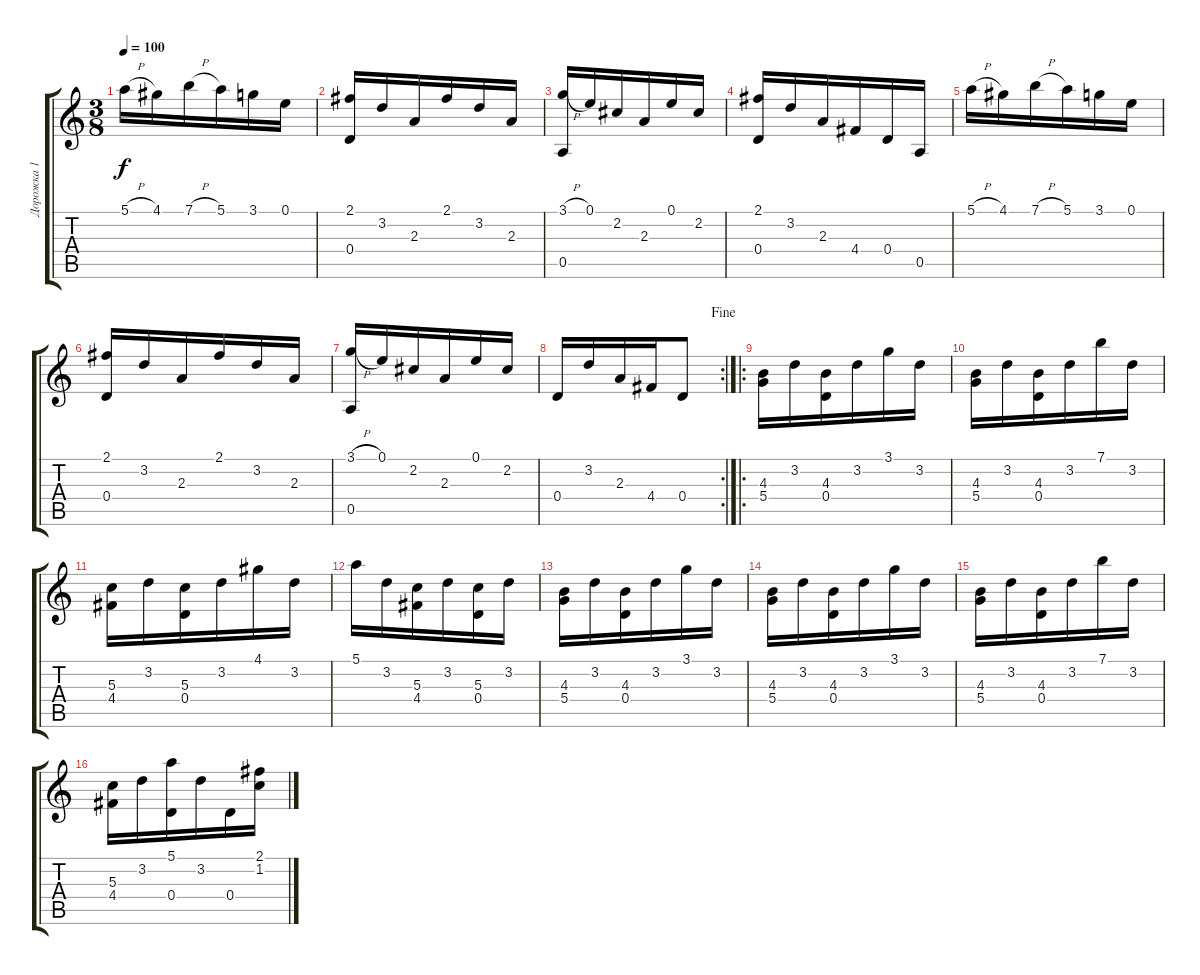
\track ("Дорожка 1" "Дорожка 1") {instrument acousticguitarnylon}
\staff {score tabs}
\tuning (E4 B3 G3 D3 A2 E2) {hide}
\ts (3 8)
\tempo 100
\clef g2
\ks c
5.1{h}.16{dy f} 4.1.16 7.1{h}.16 5.1.16 3.1.16 0.1.16 |
(2.1 0.4).16 3.2.16 2.3.16 2.1.16 3.2.16 2.3.16 |
(3.1{h} 0.5).16 0.1.16 2.2.16 2.3.16 0.1.16 2.2.16 |
(2.1 0.4).16 3.2.16 2.3.16 4.4.16 0.4.16 0.5.16 |
5.1{h}.16 4.1.16 7.1{h}.16 5.1.16 3.1.16 0.1.16 |
(2.1 0.4).16 3.2.16 2.3.16 2.1.16 3.2.16 2.3.16 |
(3.1{h} 0.5).16 0.1.16 2.2.16 2.3.16 0.1.16 2.2.16 |
\rc 2
\jump fine
0.4.16 3.2.16 2.3.16 4.4.16 0.4.8 |
\ro
(4.3 5.4).16 3.2.16 (4.3 0.4).16 3.2.16 3.1.16 3.2.16 |
(4.3 5.4).16 3.2.16 (4.3 0.4).16 3.2.16 7.1.16 3.2.16 |
(5.3 4.4).16 3.2.16 (5.3 0.4).16 3.2.16 4.1.16 3.2.16 |
5.1.16 3.2.16 (5.3 4.4).16 3.2.16 (5.3 0.4).16 3.2.16 |
(4.3 5.4).16 3.2.16 (4.3 0.4).16 3.2.16 3.1.16 3.2.16 |
(4.3 5.4).16 3.2.16 (4.3 0.4).16 3.2.16 3.1.16 3.2.16 |
(4.3 5.4).16 3.2.16 (4.3 0.4).16 3.2.16 7.1.16 3.2.16 |
(5.3 4.4).16 3.2.16 (5.1 0.4).16 3.2.16 0.4.16 (2.1 1.2).16
